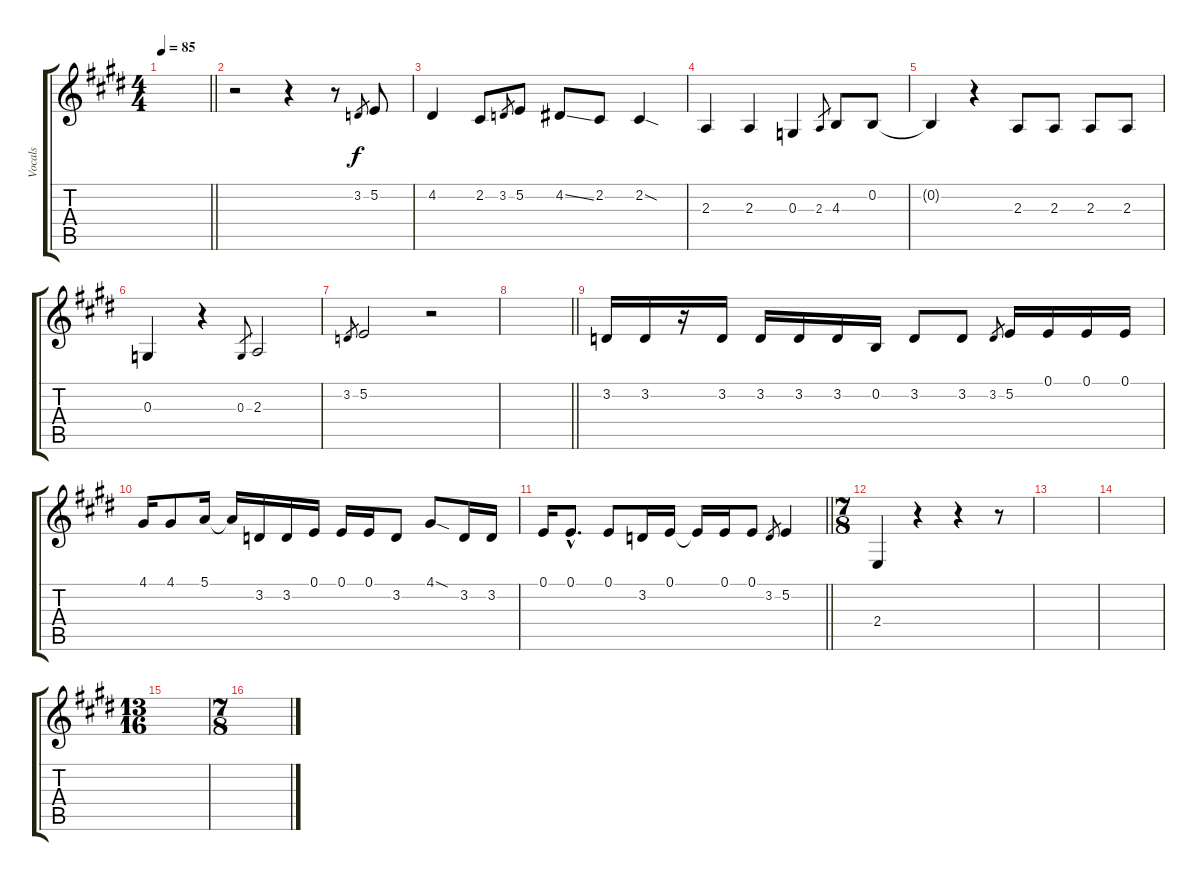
\track ("Vocals" "Vocals") {instrument stringensemble1}
\staff {score tabs}
\tuning (E4 B3 G3 D3 A2 E2) {hide}
\ts (4 4)
\tempo 85
\clef g2
\barLineRight lightlight
\ks e
|
r.2 r.4 r.8 3.2.8{gr} 5.2.8 |
4.2.4 2.2.8 3.2.8{gr} 5.2.8 4.2{ss}.8 2.2.8 2.2{sod}.4 |
2.3.4 2.3.4 0.3.4 2.3.8{gr} 4.3.8 0.2.8 |
0.2{t}.4 r.4 2.3.8 2.3.8 2.3.8 2.3.8 |
0.3.4 r.4 0.3.8{gr} 2.3.2 |
3.2.8{gr} 5.2.2 r.2 |
\barLineRight lightlight
|
3.2.16 3.2.16 r.16 3.2.16 3.2.16 3.2.16 3.2.16 0.2.16 3.2.8 3.2.8 3.2.8{gr} 5.2.16 0.1.16 0.1.16 0.1.16 |
4.1.16 4.1.8 5.1.16 5.1{t}.16 3.2.16 3.2.16 0.1.16 0.1.16 0.1.16 3.2.8 4.1{sod}.8 3.2.16 3.2.16 |
\barLineRight lightlight
0.1.16 0.1{hac}.8{d} 0.1.8 3.2.16 0.1.16 0.1{t}.16 0.1.16 0.1.8 3.2.8{gr} 5.2.4 |
\ts (7 8)
2.4.4 r.4 r.4 r.8 |
|
|
\ts (13 16)
|
\ts (7 8)
